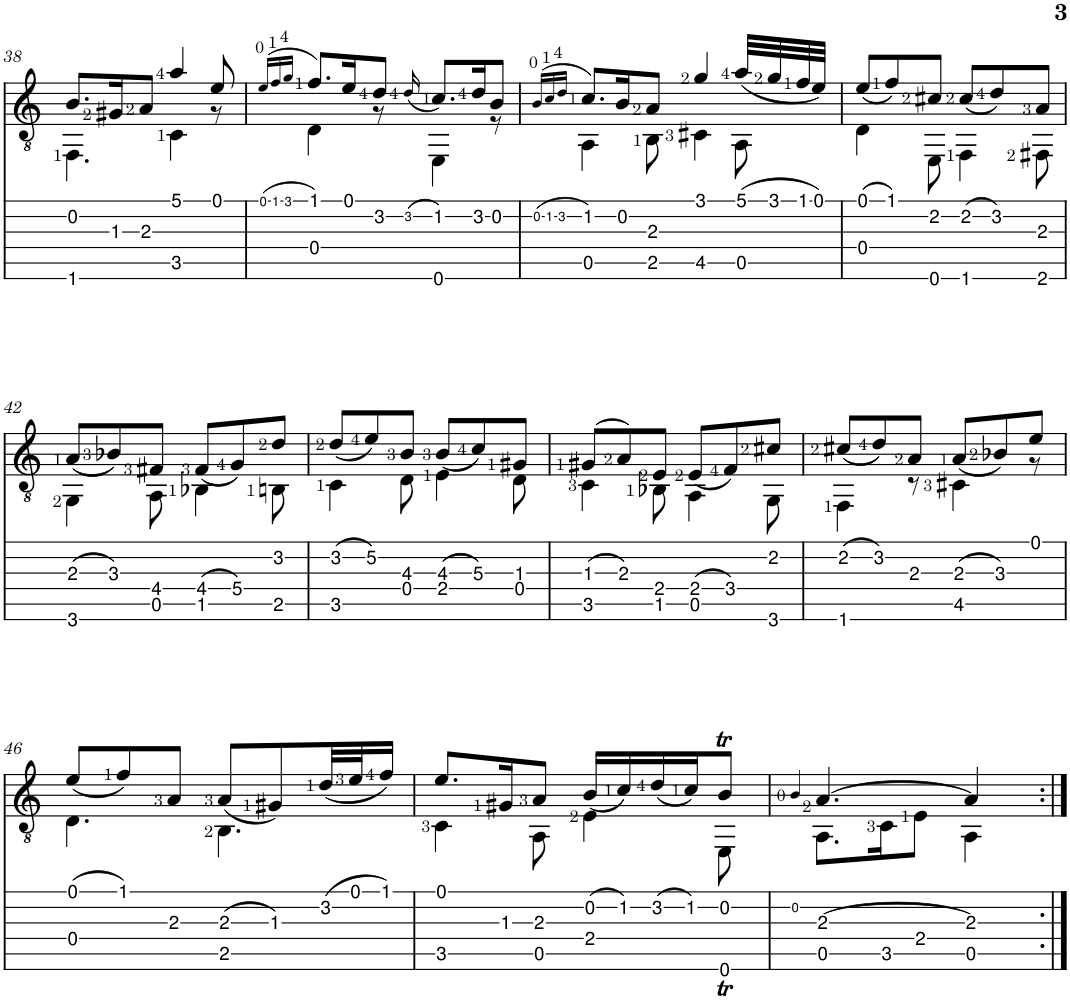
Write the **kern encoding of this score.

**kern	**kern
*part1	*part1
*staff2	*staff1
*I"Classical Guitar	*
*I'Guit.	*
!!LO:PB:g=z
*	*clefGv2
*k[]	*k[]
*a:	*a:
*M6/8	*M6/8
=38	=38
*^	*^
8.BL	4.FF	8.B/L	4.FF\
16G#XK	.	16G#X/K	.
8AJ	.	8A/J	.
4a	4C	4a/	4C\
8e	8r	8e/	8r
=39	=39	=39	=39
qe	.	(16qe/LL	.
qf	.	16qf/	.
qg	.	16qg/JJ	.
8.fL	4D	8.f/L)	4D\
16eK	.	16e/K	.
8dJ	8r	8d/J	8r
qd	.	(<16qd/	.
8.cL	4EE	8.c/L)	4EE\
16dK	.	16d/K	.
8BJ	8r	8B/J	8r
=40	=40	=40	=40
qB	.	(16qB/LL	.
qc	.	16qc/	.
qd	.	16qd/JJ	.
8.cL	4AA	8.c/L)	4AA\
16BK	.	16B/K	.
8AJ	8BB	8A/J	8BB\
4g	4C#X	4g/	4C#X\
32aLLL	8AA	(<32a/LLL	8AA\
32g	.	32g/	.
32f	.	32f/	.
32eJJJ	.	32e/JJJ)	.
=41	=41	=41	=41
8eL	4D	(<8e/L	4D\
8f	.	8f/)	.
8c#XJ	8EE	8c#X/J	8EE\
8c#L	4FF	(<8c#/L	4FF\
8d	.	8d/)	.
8AJ	8FF#X	8A/J	8FF#X\
!!LO:LB:g=z	!!
=42	=42	=42	=42
8AL	4GG	(<8A/L	4GG\
8B-X	.	8B-X/)	.
8F#XJ	8AA	8F#X/J	8AA\
8F#L	4BB-X	(<8F#/L	4BB-X\
8G	.	8G/)	.
8dJ	8BBn	8d/J	8BBn\
=43	=43	=43	=43
8dL	4C	(<8d/L	4C\
8e	.	8e/)	.
8BJ	8D	8B/J	8D\
8BL	4E	(<8B/L	4E\
8c	.	8c/)	.
8G#XJ	8D	8G#X/J	8D\
=44	=44	=44	=44
8G#XL	4C	(>8G#X/L	4C\
8A	.	8A/)	.
8EJ	8BB-X	8E/J	8BB-X\
8EL	4AA	(<8E/L	4AA\
8F	.	8F/)	.
8c#XJ	8GG	8c#X/J	8GG\
=45	=45	=45	=45
8c#XL	4FF	(<8c#X/L	4FF\
8d	.	8d/)	.
8AJ	8r	8A/J	8r
8AL	4C#X	(<8A/L	4C#X\
8B-X	.	8B-X/)	.
8eJ	8r	8e/J	8r
!!LO:LB:g=z	!!
=46	=46	=46	=46
8eL	4.D	(<8e/L	4.D\
8f	.	8f/)	.
8AJ	.	8A/J	.
8AL	4.BB	(<8A/L	4.BB\
8G#X	.	8G#X/)	.
32dLL	.	(<32d/LL	.
32eJ	.	32e/J	.
16fJJ	.	16f/JJ)	.
=47	=47	=47	=47
8.eL	4C	8.e/L	4C\
16G#XK	.	16G#X/K	.
8AJ	8AA	8A/J	8AA\
16BLL	4E	(<16B/LL	4E\
16c	.	16c/)	.
16d	.	(<16d/	.
16cJ	.	16c/J)	.
8BtJ	8EE	8Bt/J	8EE\
=48	=48	=48	=48
qB	.	4qB/	.
[4.A	8.AAL	[4.A/	8.AA\L
.	16CK	.	16C\K
.	8EJ	.	8E\J
4A]	4AA	4A/]	4AA\
*v	*v	*	*
*	*v	*v
=:|!	=:|!
*-	*-
